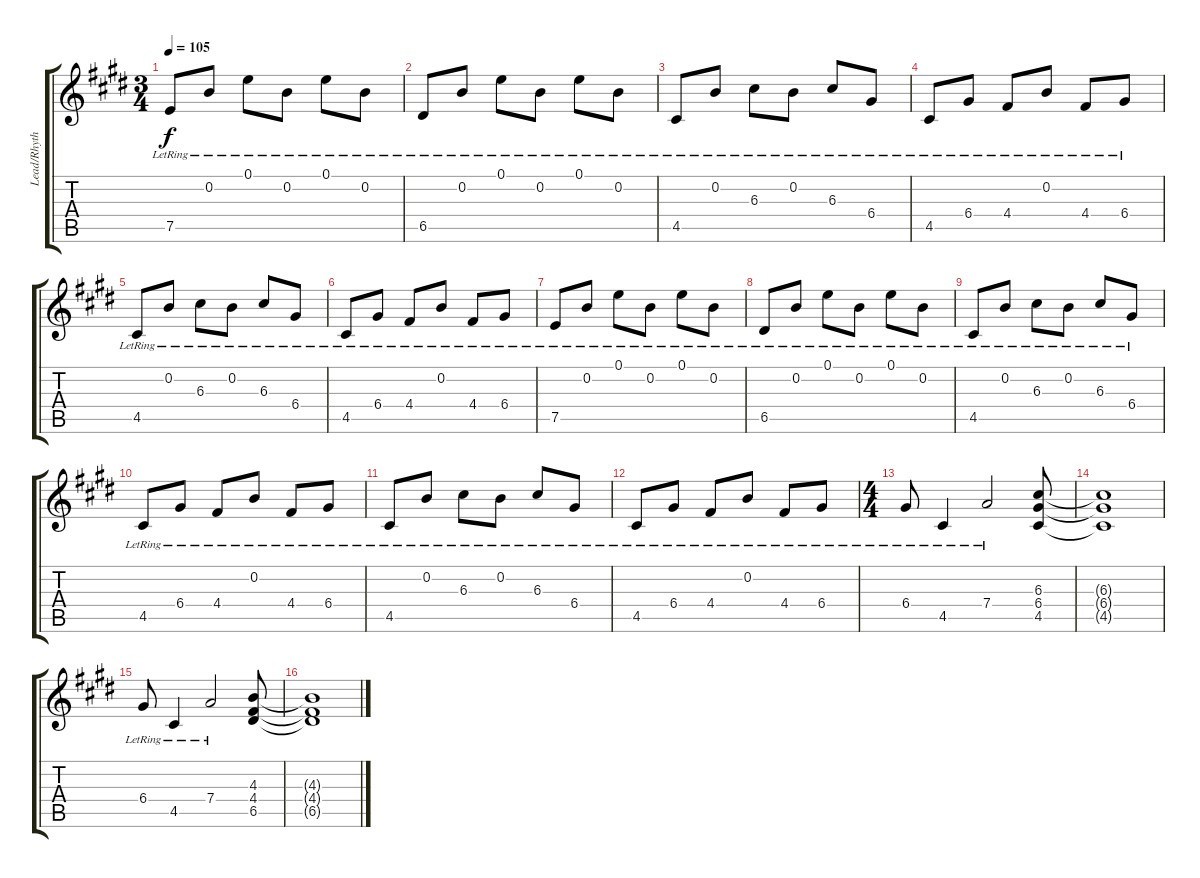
\track ("Lead/Rhythm" "Lead/Rhyth") {instrument electricguitarclean}
\staff {score tabs}
\tuning (E4 B3 G3 D3 A2 E2) {hide}
\ts (3 4)
\tempo 105
\clef g2
\ks c#minor
7.5{lr}.8{dy f} 0.2{lr}.8 0.1{lr}.8 0.2{lr}.8 0.1{lr}.8 0.2{lr}.8 |
6.5{lr}.8 0.2{lr}.8 0.1{lr}.8 0.2{lr}.8 0.1{lr}.8 0.2{lr}.8 |
4.5{lr}.8 0.2{lr}.8 6.3{lr}.8 0.2{lr}.8 6.3{lr}.8 6.4{lr}.8 |
4.5{lr}.8 6.4{lr}.8 4.4{lr}.8 0.2{lr}.8 4.4{lr}.8 6.4{lr}.8 |
4.5{lr}.8 0.2{lr}.8 6.3{lr}.8 0.2{lr}.8 6.3{lr}.8 6.4{lr}.8 |
4.5{lr}.8 6.4{lr}.8 4.4{lr}.8 0.2{lr}.8 4.4{lr}.8 6.4{lr}.8 |
7.5{lr}.8 0.2{lr}.8 0.1{lr}.8 0.2{lr}.8 0.1{lr}.8 0.2{lr}.8 |
6.5{lr}.8 0.2{lr}.8 0.1{lr}.8 0.2{lr}.8 0.1{lr}.8 0.2{lr}.8 |
4.5{lr}.8 0.2{lr}.8 6.3{lr}.8 0.2{lr}.8 6.3{lr}.8 6.4{lr}.8 |
4.5{lr}.8 6.4{lr}.8 4.4{lr}.8 0.2{lr}.8 4.4{lr}.8 6.4{lr}.8 |
4.5{lr}.8 0.2{lr}.8 6.3{lr}.8 0.2{lr}.8 6.3{lr}.8 6.4{lr}.8 |
4.5{lr}.8 6.4{lr}.8 4.4{lr}.8 0.2{lr}.8 4.4{lr}.8 6.4{lr}.8 |
\ts (4 4)
6.4{lr}.8 4.5{lr}.4 7.4{lr}.2 (6.3 6.4 4.5).8 |
(6.3{t} 6.4{t} 4.5{t}).1 |
6.4{lr}.8 4.5{lr}.4 7.4{lr}.2 (4.3 4.4 6.5).8 |
(4.3{t} 4.4{t} 6.5{t}).1
